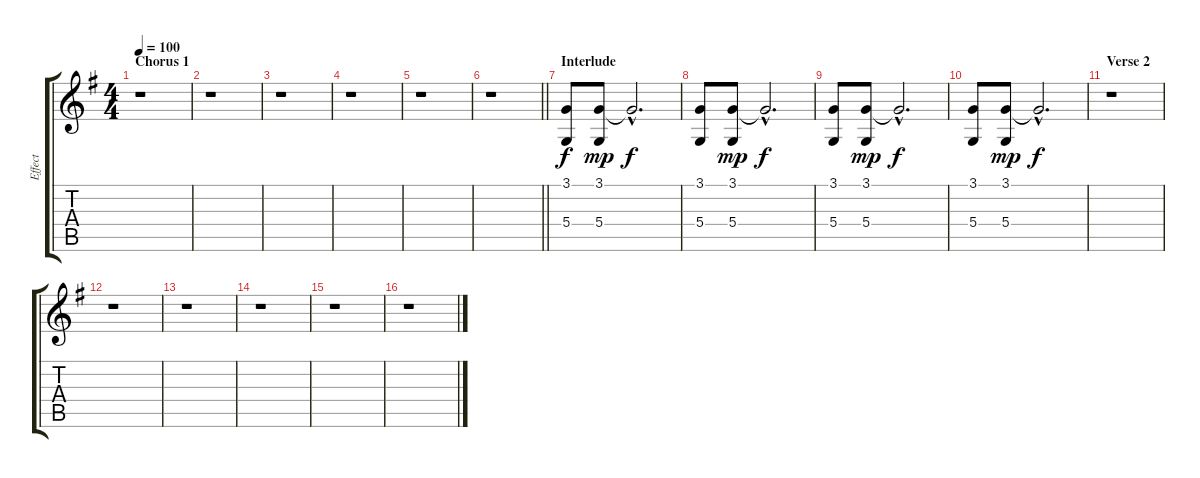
\track ("Effect" "Effect") {instrument frenchhorn}
\staff {score tabs}
\tuning (E4 B3 G3 D3 A2 E2) {hide}
\ts (4 4)
\section ("" "Chorus 1")
\tempo 100
\clef g2
\ks g
r.1{dy f} |
r.1 |
r.1 |
r.1 |
r.1 |
\barLineRight lightlight
r.1 |
\section ("" "Interlude")
(3.1 5.4).8{volume 16 instrument frenchhorn} (3.1 5.4).8{dy mp} 3.1{hac t}.2{d dy f} |
(3.1 5.4).8{volume 16 instrument frenchhorn} (3.1 5.4).8{dy mp} 3.1{hac t}.2{d dy f} |
(3.1 5.4).8{volume 16 instrument frenchhorn} (3.1 5.4).8{dy mp} 3.1{hac t}.2{d dy f} |
(3.1 5.4).8{volume 16 instrument frenchhorn} (3.1 5.4).8{dy mp} 3.1{hac t}.2{d dy f} |
\section ("" "Verse 2")
r.1 |
r.1 |
r.1 |
r.1 |
r.1 |
r.1
